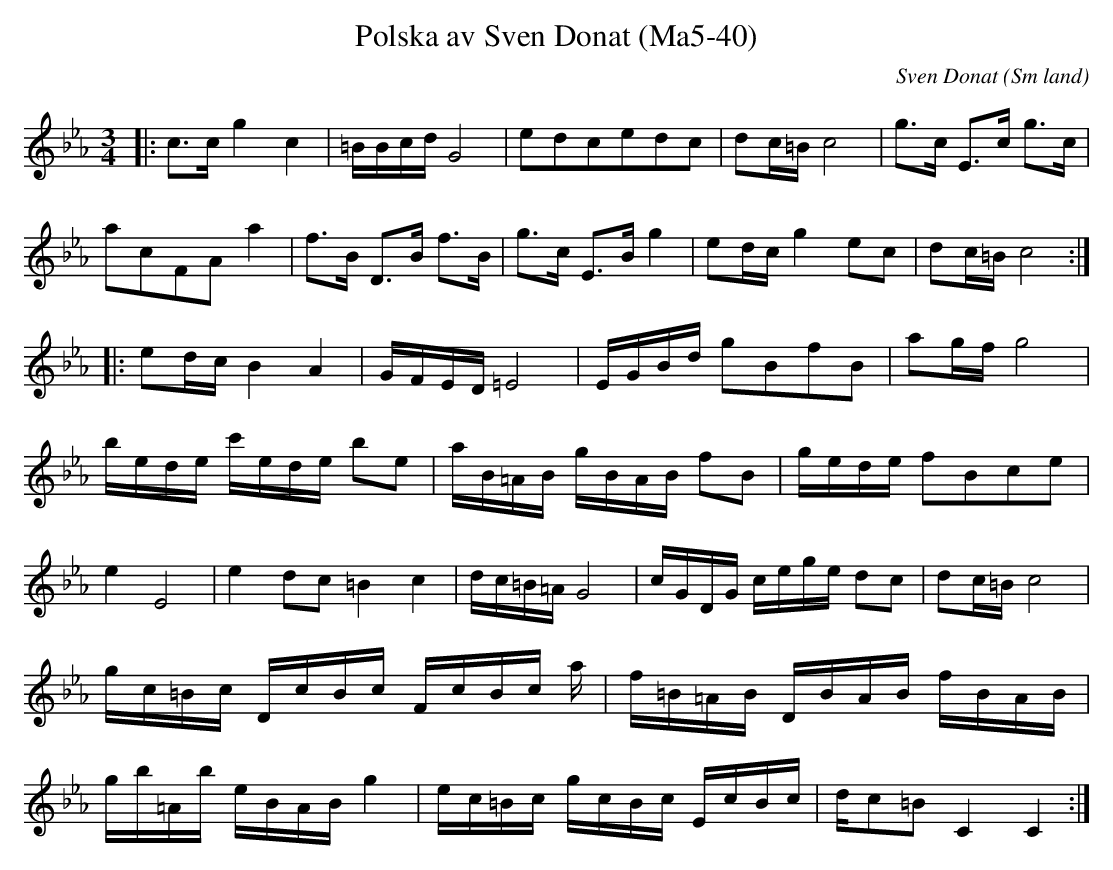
X:1
T:Polska av Sven Donat (Ma5-40)
C:Sven Donat
O:Sm land
M:3/4
L:1/16
K:Cm
|: c2>c2 g4 c4 | =BBcd G8 | e2d2c2e2d2c2 | d2c=B c8 | g2>c2 E2>c2 g2>c2 | a2c2F2A2 a4 | f2>B2 D2>B2 f2>B2 | g2>c2 E2>B2 g4 | e2dc g4 e2c2 | d2c=B c8 :| |: e2dc B4 A4 | GFED =E8 | EGBd g2B2f2B2 | a2gf g8 | bede c'ede b2e2 | aB=AB gBAB f2B2 | gede f2B2c2e2 | e4 E8 | e4d2c2 =B4 c4 | dc=B=A G8 | cGDG cege d2c2 | d2c=B c8 | gc=Bc DcBc FcBc a¢4 | f=B=AB DBAB fBAB | gb=Ab eBAB g4 | ec=Bc gcBc EcBc | dc2=B2 C4 C4 :|
